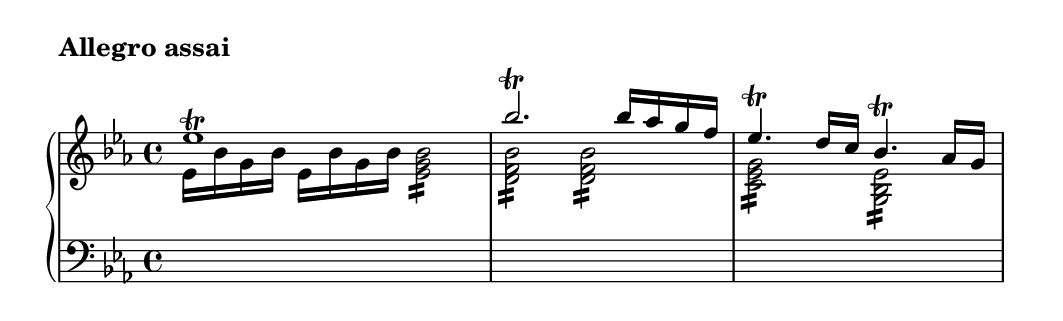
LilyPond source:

\version "2.24.0"
\header {
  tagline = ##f
}
\paper {
  paper-height = 6\cm
  paper-width = 18\cm
}
\layout {
  indent = #0
  ragged-right = ##f
}

\include "../../../../stylesheets/typography.ly"
\score {
  \header {
    piece = "Allegro assai"
  }
  \new PianoStaff <<
    \new Staff = "up" \relative c' {
      \clef "treble" \time 4/4 \key es \major
      \voiceOne es'1 \trill |
      bes'2. \trill bes16 as g f |
      es4. \trill d16 c bes4. \trill as16 g \oneVoice |
    }
    \new Staff = "down" \relative c {
      \clef "bass" \time 4/4 \key es \major
      \change Staff = "up" \voiceTwo es'16 bes' g bes es, bes' g bes \repeat tremolo 8 <bes g es>16 |
      \repeat tremolo 8 <bes f d>16 \repeat tremolo 8 <bes f d> |
      \repeat tremolo 8 <g es c>16 \repeat tremolo 8 <es bes g> \oneVoice \change Staff = "down" |
    }
  >>
}
